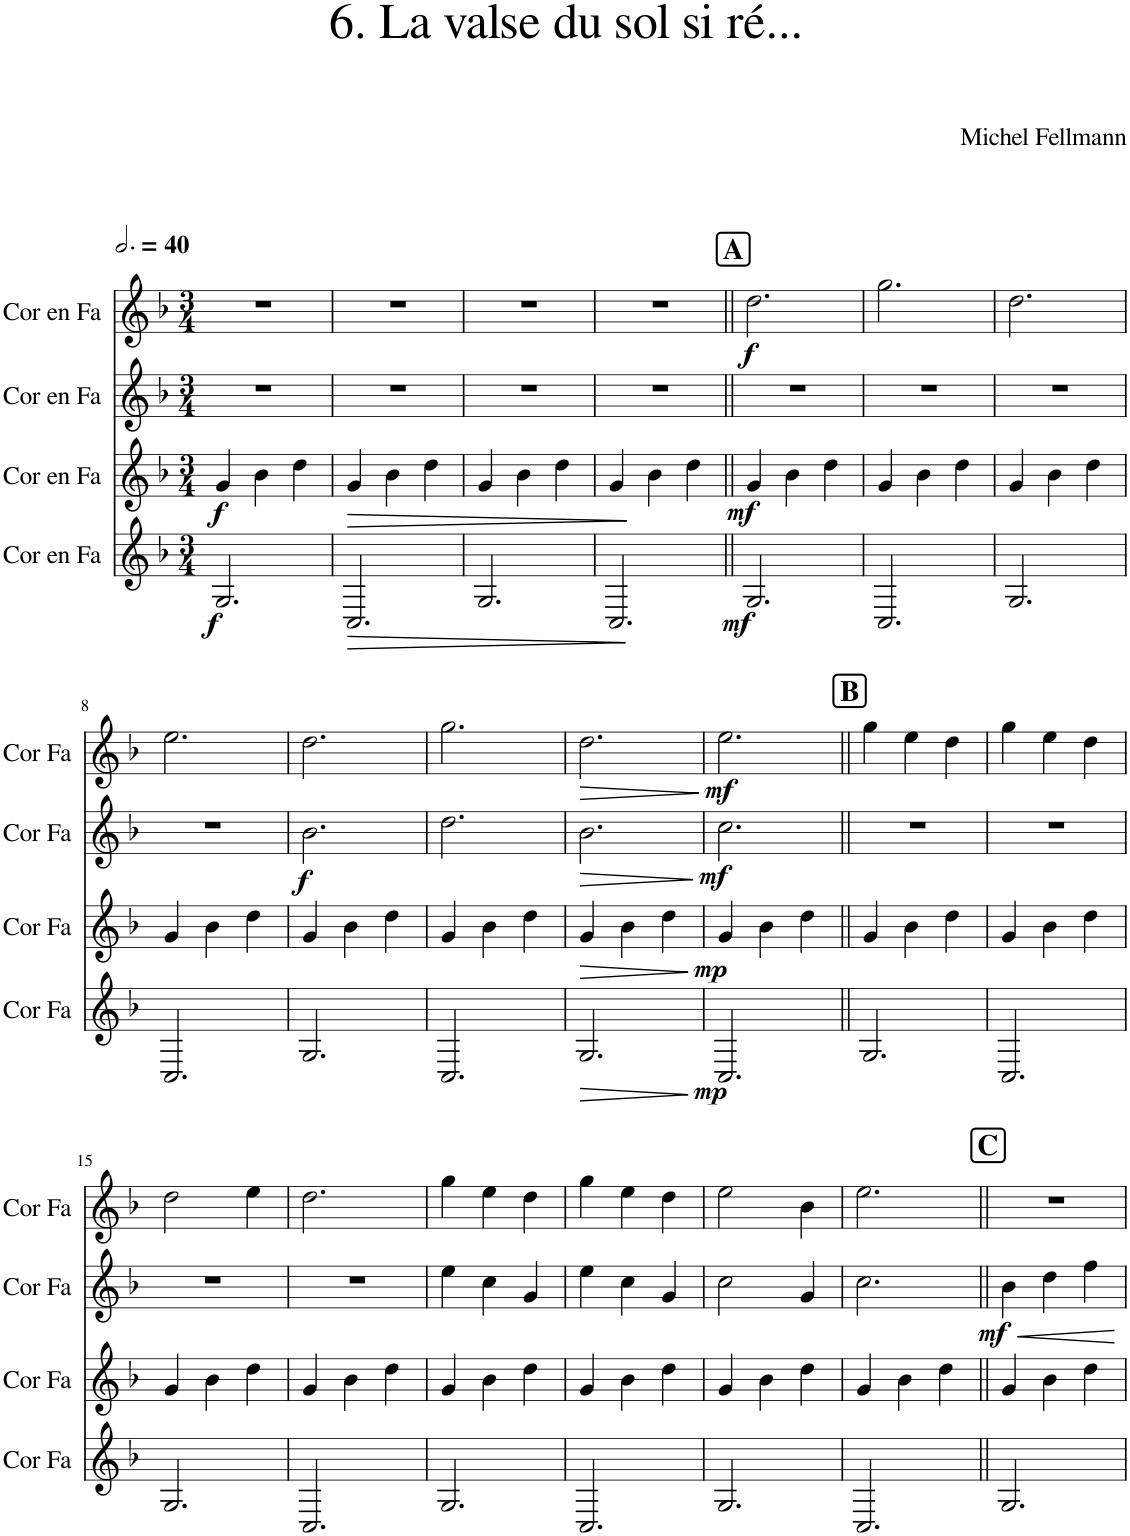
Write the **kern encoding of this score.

**kern	**dynam	**kern	**dynam	**kern	**dynam	**kern	**dynam
*part4	*part4	*part3	*part3	*part2	*part2	*part1	*part1
*staff4	*staff4	*staff3	*staff3	*staff2	*staff2	*staff1	*staff1
*I"Cor en Fa	*	*I"Cor en Fa	*	*I"Cor en Fa	*	*I"Cor en Fa	*
*I'Cor Fa	*	*I'Cor Fa	*	*I'Cor Fa	*	*I'Cor Fa	*
*clefG2	*	*clefG2	*	*clefG2	*	*clefG2	*
*Trd4c7	*	*Trd4c7	*	*Trd4c7	*	*Trd4c7	*
*k[b-]	*	*k[b-]	*	*k[b-]	*	*k[b-]	*
*M3/4	*	*M3/4	*	*M3/4	*	*M3/4	*
*MM120	*	*MM120	*	*MM120	*	*MM120	*
=1	=1	=1	=1	=1	=1	=1	=1
!	!LO:DY:b	!	!LO:DY:b	!	!	!	!
2.G/	f	4g/	f	2.r	.	2.r	.
.	.	4b-\	.	.	.	.	.
.	.	4dd\	.	.	.	.	.
=2	=2	=2	=2	=2	=2	=2	=2
!	!LO:HP:b	!	!LO:HP:b	!	!	!	!
2.C/	>	4g/	>	2.r	.	2.r	.
.	.	4b-\	.	.	.	.	.
.	.	4dd\	.	.	.	.	.
.	]	.	]	.	.	.	.
=3	=3	=3	=3	=3	=3	=3	=3
2.G/	.	4g/	.	2.r	.	2.r	.
.	.	4b-\	.	.	.	.	.
.	.	4dd\	.	.	.	.	.
=4	=4	=4	=4	=4	=4	=4	=4
2.C/	.	4g/	.	2.r	.	2.r	.
.	.	4b-\	.	.	.	.	.
.	.	4dd\	.	.	.	.	.
!!LO:REH:place=s1:a:B:cj:fs=14:t=A
=5||	=5||	=5||	=5||	=5||	=5||	=5||	=5||
!	!LO:DY:b	!	!LO:DY:b	!	!	!	!LO:DY:b
2.G/	mf	4g/	mf	2.r	.	2.dd\	f
.	.	4b-\	.	.	.	.	.
.	.	4dd\	.	.	.	.	.
=6	=6	=6	=6	=6	=6	=6	=6
2.C/	.	4g/	.	2.r	.	2.gg\	.
.	.	4b-\	.	.	.	.	.
.	.	4dd\	.	.	.	.	.
=7	=7	=7	=7	=7	=7	=7	=7
2.G/	.	4g/	.	2.r	.	2.dd\	.
.	.	4b-\	.	.	.	.	.
.	.	4dd\	.	.	.	.	.
!!LO:LB:g=z
=8	=8	=8	=8	=8	=8	=8	=8
2.C/	.	4g/	.	2.r	.	2.ee\	.
.	.	4b-\	.	.	.	.	.
.	.	4dd\	.	.	.	.	.
=9	=9	=9	=9	=9	=9	=9	=9
!	!	!	!	!	!LO:DY:b	!	!
2.G/	.	4g/	.	2.b-\	f	2.dd\	.
.	.	4b-\	.	.	.	.	.
.	.	4dd\	.	.	.	.	.
=10	=10	=10	=10	=10	=10	=10	=10
2.C/	.	4g/	.	2.dd\	.	2.gg\	.
.	.	4b-\	.	.	.	.	.
.	.	4dd\	.	.	.	.	.
=11	=11	=11	=11	=11	=11	=11	=11
!	!LO:HP:b	!	!LO:HP:b	!	!LO:HP:b	!	!LO:HP:b
2.G/	>	4g/	>	2.b-\	>	2.dd\	>
.	.	4b-\	.	.	.	.	.
.	.	4dd\	.	.	.	.	.
.	]	.	]	.	]	.	]
=12	=12	=12	=12	=12	=12	=12	=12
!	!LO:DY:b	!	!LO:DY:b	!	!LO:DY:b	!	!LO:DY:b
2.C/	mp	4g/	mp	2.cc\	mf	2.ee\	mf
.	.	4b-\	.	.	.	.	.
.	.	4dd\	.	.	.	.	.
!!LO:REH:place=s1:a:B:cj:fs=14:t=B
=13||	=13||	=13||	=13||	=13||	=13||	=13||	=13||
2.G/	.	4g/	.	2.r	.	4gg\	.
.	.	4b-\	.	.	.	4ee\	.
.	.	4dd\	.	.	.	4dd\	.
=14	=14	=14	=14	=14	=14	=14	=14
2.C/	.	4g/	.	2.r	.	4gg\	.
.	.	4b-\	.	.	.	4ee\	.
.	.	4dd\	.	.	.	4dd\	.
!!LO:LB:g=z
=15	=15	=15	=15	=15	=15	=15	=15
2.G/	.	4g/	.	2.r	.	2dd\	.
.	.	4b-\	.	.	.	.	.
.	.	4dd\	.	.	.	4ee\	.
=16	=16	=16	=16	=16	=16	=16	=16
2.C/	.	4g/	.	2.r	.	2.dd\	.
.	.	4b-\	.	.	.	.	.
.	.	4dd\	.	.	.	.	.
=17	=17	=17	=17	=17	=17	=17	=17
2.G/	.	4g/	.	4ee\	.	4gg\	.
.	.	4b-\	.	4cc\	.	4ee\	.
.	.	4dd\	.	4g/	.	4dd\	.
=18	=18	=18	=18	=18	=18	=18	=18
2.C/	.	4g/	.	4ee\	.	4gg\	.
.	.	4b-\	.	4cc\	.	4ee\	.
.	.	4dd\	.	4g/	.	4dd\	.
=19	=19	=19	=19	=19	=19	=19	=19
2.G/	.	4g/	.	2cc\	.	2ee\	.
.	.	4b-\	.	.	.	.	.
.	.	4dd\	.	4g/	.	4b-\	.
=20	=20	=20	=20	=20	=20	=20	=20
2.C/	.	4g/	.	2.cc\	.	2.ee\	.
.	.	4b-\	.	.	.	.	.
.	.	4dd\	.	.	.	.	.
!!LO:REH:place=s1:a:B:cj:fs=14:t=C
=21||	=21||	=21||	=21||	=21||	=21||	=21||	=21||
!	!	!	!	!	!LO:HP:b	!	!
!	!	!	!	!	!LO:DY:n=1:b	!	!
2.G/	.	4g/	.	4b-\	< mf	2.r	.
.	.	4b-\	.	4dd\	.	.	.
.	.	4dd\	.	4ff\	.	.	.
.	.	.	.	.	[	.	.
=	=	=	=	=	=	=	=
*-	*-	*-	*-	*-	*-	*-	*-
